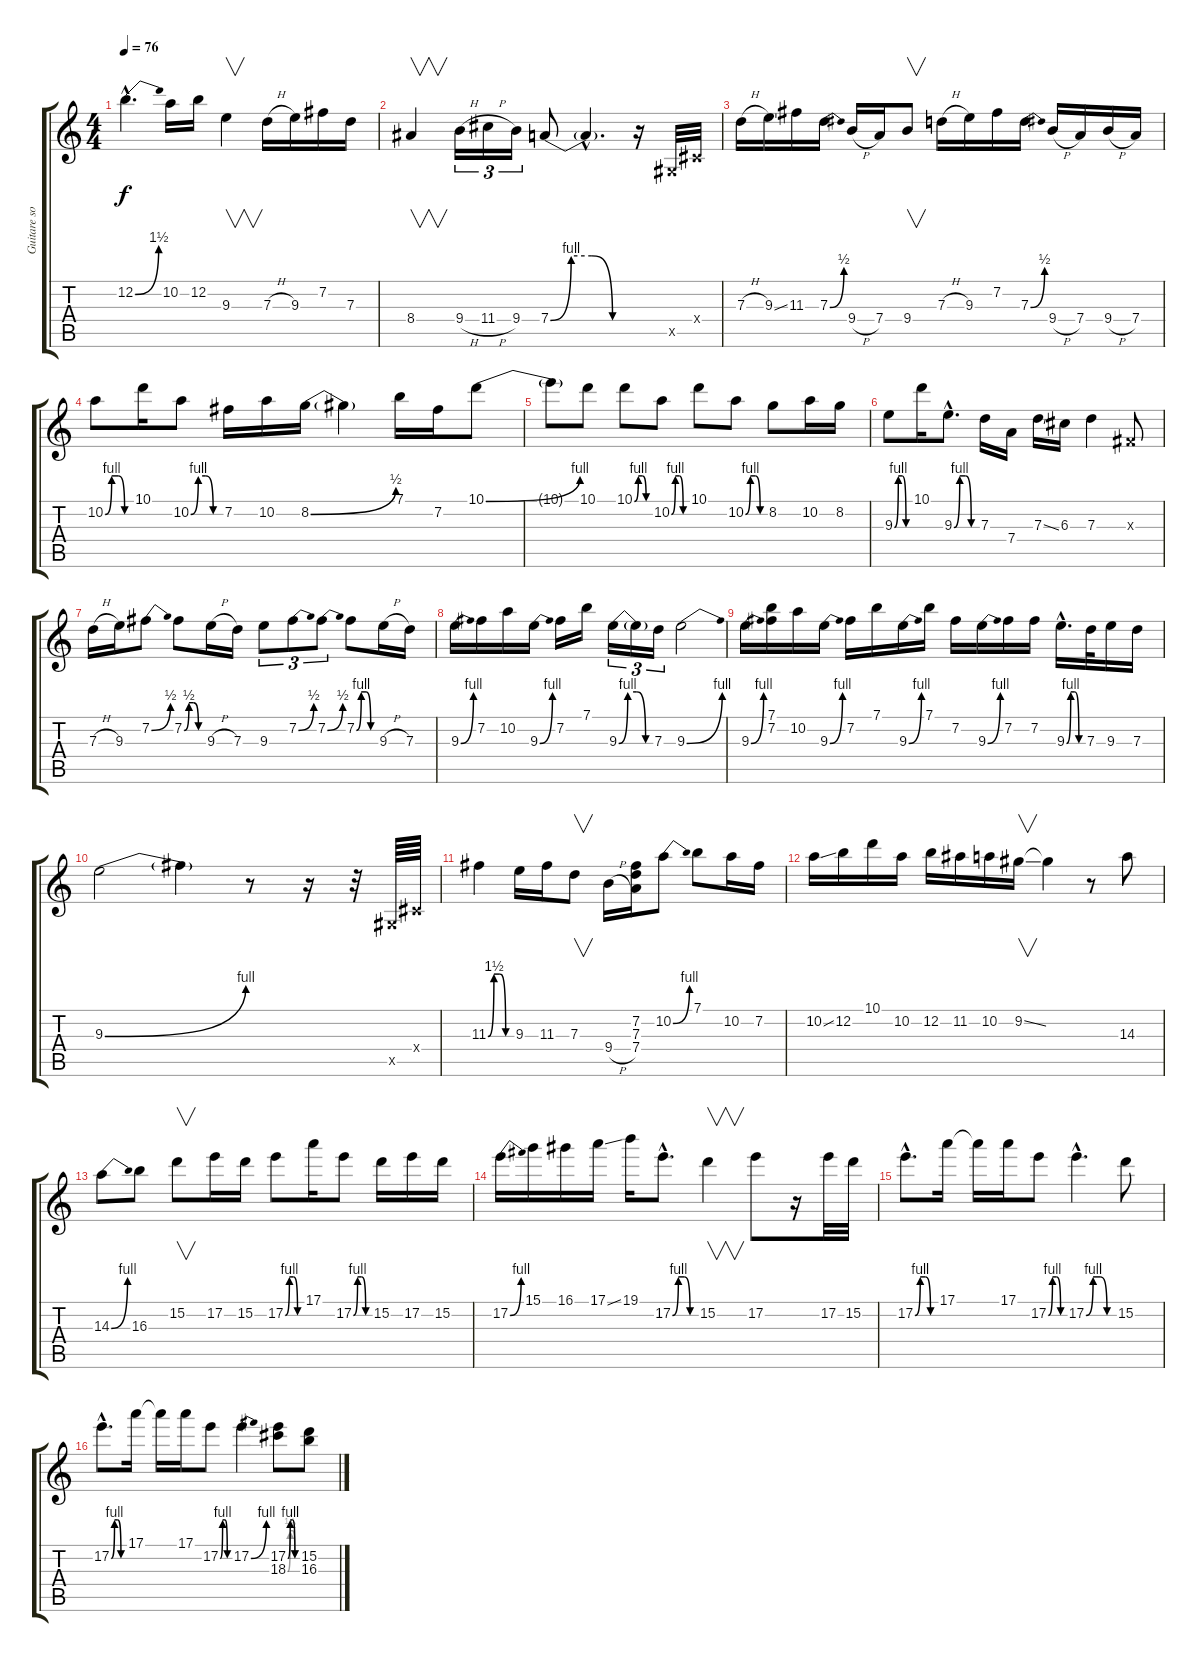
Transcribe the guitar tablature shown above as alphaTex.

\track ("Guitare solo 1" "Guitare so") {instrument distortionguitar}
\staff {score tabs}
\tuning (E4 B3 G3 D3 A2 E2) {hide}
\ts (4 4)
\tempo 76
\clef g2
\ks c
12.2{be (bend 0 0 60 6) hac}.4{d dy f} 10.2.16 12.2.16 9.3.4{v} 7.3{h}.16 9.3.16 7.2.16 7.3.16 |
8.4.4{v} 9.4{h}.16{tu (3 2)} 11.4{h}.16{tu (3 2)} 9.4.16{tu (3 2)} 7.4{be (custom 0 0 15 4 30 4 45 0 60 0)}.8 7.4{hac t}.4{d} r.16 -1.5{x}.32 -1.4{x}.32 |
7.3{h}.16 9.3{ss}.16 11.3.16 7.3{be (bend 0 0 60 2)}.16 9.4{h}.16 7.4.16 9.4.8{v} 7.3{h}.16 9.3.16 7.2.16 7.3{be (bend 0 0 60 2)}.16 9.4{h}.16 7.4.16 9.4{h}.16 7.4.16 |
10.2{be (custom 0 0 15 4 30 4 45 0 60 0)}.8 10.1.16 10.2{be (custom 0 0 15 4 30 4 45 0 60 0)}.8 7.2.16 10.2.16 8.2{be (bend 0 0 60 2)}.16 8.2{t}.4 7.1.16 7.2.16 10.1{be (bend 0 0 60 4)}.8 |
10.1{t}.8 10.1.8 10.1{be (custom 0 0 15 4 30 4 45 0 60 0)}.8 10.2{be (custom 0 0 15 4 30 4 45 0 60 0)}.8 10.1.8 10.2{be (custom 0 0 15 4 30 4 45 0 60 0)}.8 8.2.8 10.2.16 8.2.16 |
9.3{be (custom 0 0 15 4 30 4 45 0 60 0)}.8 10.1.16 9.3{be (custom 0 0 15 4 30 4 45 0 60 0) hac}.8{d} 7.3.16 7.4.16 7.3{ss}.16 6.3.16 7.3.4 -1.3{x}.8 |
7.3{h}.16 9.3.16 7.2{be (bend 0 0 60 2)}.8 7.2{be (custom 0 0 15 2 30 2 45 0 60 0)}.8 9.3{h}.16 7.3.16 9.3.8{tu (3 2)} 7.2{be (bend 0 0 60 2)}.8{tu (3 2)} 7.2{be (bend 0 0 60 2)}.8{tu (3 2)} 7.2{be (custom 0 0 15 4 30 4 45 0 60 0)}.8 9.3{h}.16 7.3.16 |
9.3{be (bend 0 0 60 4)}.16 7.2.16 10.2.16 9.3{be (bend 0 0 60 4)}.16 7.2.16 7.1.16 9.3{be (custom 0 0 15 4 30 4 45 0 60 0)}.16{tu (3 2)} 9.3{t}.16{tu (3 2)} 7.3.16{tu (3 2)} 9.3{be (bend 0 0 60 4)}.2 |
9.3{be (bend 0 0 60 4)}.16 (7.1 7.2).16 10.2.16 9.3{be (bend 0 0 60 4)}.16 7.2.16 7.1.16 9.3{be (bend 0 0 60 4)}.16 7.1.16 7.2.16 9.3{be (bend 0 0 60 4)}.16 7.2.16 7.2.16 9.3{be (custom 0 0 15 4 30 4 45 0 60 0) hac}.16{d} 7.3.32 9.3.16 7.3.16 |
9.3{be (bend 0 0 60 4)}.2 9.3{t}.4 r.8 r.16 r.32 -1.5{x}.64 -1.4{x}.64 |
11.3{be (custom 0 0 15 6 30 6 45 0 60 0)}.4 9.3.16 11.3.16 7.3.8{v} 9.4{h}.16 (7.2 7.3 7.4).16 10.2{be (bend 0 0 60 4)}.8 7.1.8 10.2.16 7.2.16 |
10.2{ss}.16 12.2.16 10.1.16 10.2.16 12.2.16 11.2.16 10.2.16 9.2{ss}.16{v} 9.2{t}.4 r.8 14.3.8 |
14.3{be (bend 0 0 60 4)}.8 16.3.8 15.2.8{v} 17.2.16 15.2.16 17.2{be (custom 0 0 15 4 30 4 45 0 60 0)}.8 17.1.16 17.2{be (custom 0 0 15 4 30 4 45 0 60 0)}.8 15.2.16 17.2.16 15.2.16 |
17.2{be (bend 0 0 60 4)}.16 15.1.16 16.1.16 17.1{ss}.16 19.1.16 17.2{be (custom 0 0 15 4 30 4 45 0 60 0) hac}.8{d} 15.2.4{v} 17.2.8 r.16 17.2.32 15.2.32 |
17.2{be (custom 0 0 15 4 30 4 45 0 60 0) hac}.8{d} 17.1.16 17.1{t}.16 17.1.16 17.2{be (custom 0 0 15 4 30 4 45 0 60 0)}.8 17.2{be (custom 0 0 15 4 30 4 45 0 60 0) hac}.4{d} 15.2.8 |
17.2{be (custom 0 0 15 4 30 4 45 0 60 0) hac}.8{d} 17.1.16 17.1{t}.16 17.1.16 17.2{be (custom 0 0 15 4 30 4 45 0 60 0)}.8 17.2{be (bend 0 0 60 4)}.4 (17.2{be (custom 0 0 15 4 30 4 45 0 60 0)} 18.3{be (custom 0 0 15 2 30 2 45 0 60 0)}).8 (15.2 16.3).8
